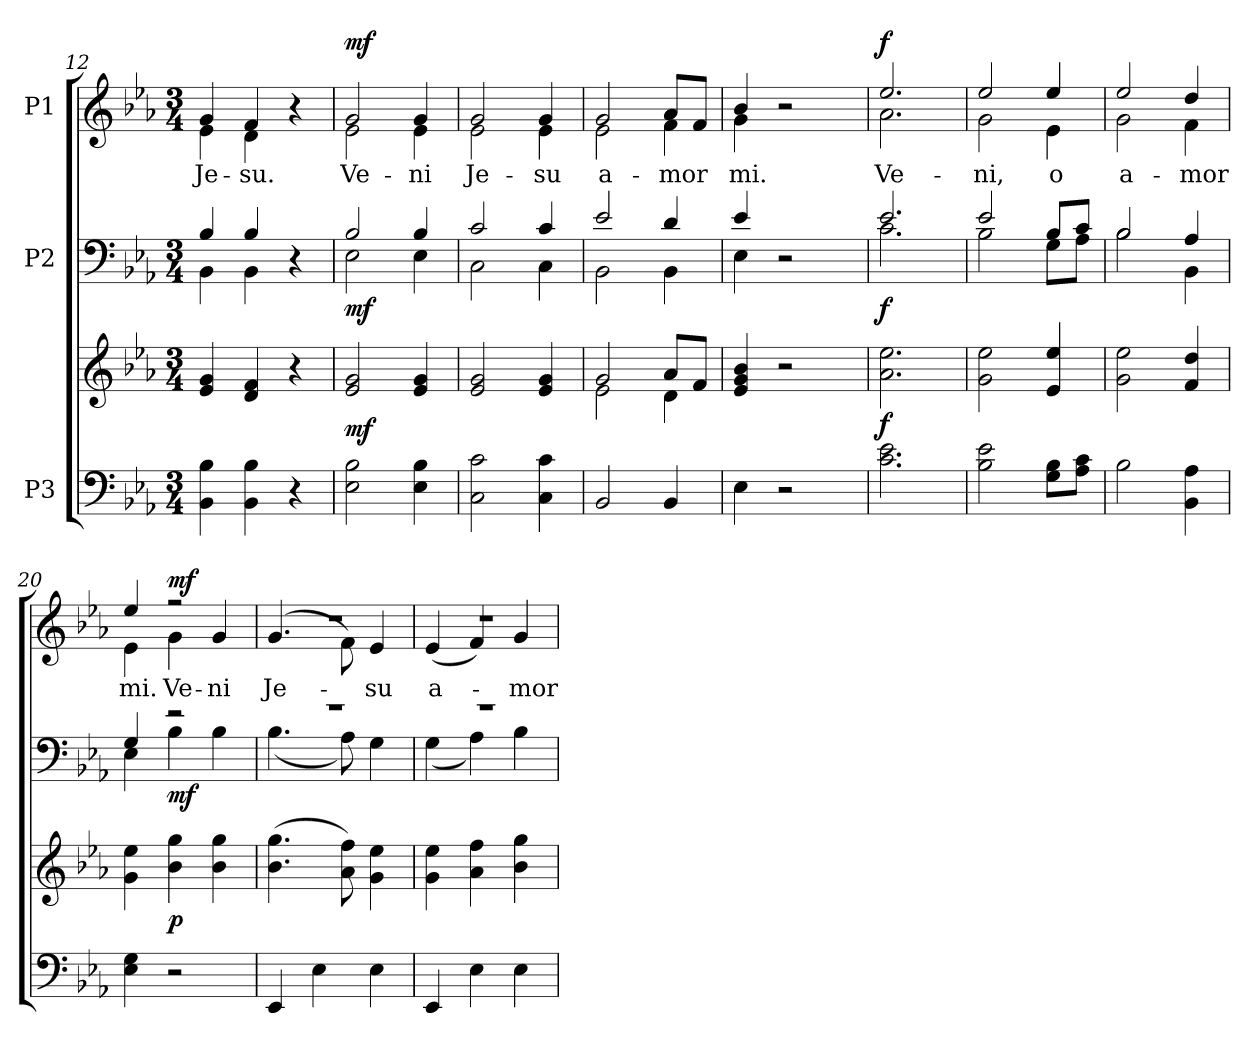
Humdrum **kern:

**kern	**kern	**dynam	**kern	**dynam	**kern	**text	**dynam
*part3	*part3	*part3	*part2	*part2	*part1	*part1	*part1
*staff4	*staff3	*staff3/4	*staff2	*staff2	*staff1	*staff1	*staff1
*I"P3	*	*	*I"P2	*	*I"P1	*	*
*clefF4	*clefG2	*	*clefF4	*	*clefG2	*	*
*k[b-e-a-]	*k[b-e-a-]	*	*k[b-e-a-]	*	*k[b-e-a-]	*	*
*E-:	*E-:	*	*E-:	*	*E-:	*	*
*M3/4	*M3/4	*	*M3/4	*	*M3/4	*	*
=12	=12	=12	=12	=12	=12	=12	=12
*^	*^	*	*^	*	*^	*	*
!	!	!	!	!	!	!	!	!	!	!LO:LY:b:color=#000000	!
4BB-i\ 4B-i	4BBB-i/yy	4e-i/ 4gi	2ryy	.	4B-i/	4BB-i\	.	4gi/	4e-i\	Je-	.
!	!	!	!	!	!	!	!	!	!	!LO:LY:b:color=#000000	!
4BB-i\ 4B-i	4BBB-i/yy	4di/ 4fi	.	.	4B-i/	4BB-i\	.	4fi/	4di\	-su.	.
4r	4ryy	4r	4ryy	.	4r	4ryy	.	4r	4ryy	.	.
*	*	*v	*v	*	*	*	*	*	*	*	*
=13	=13	=13	=13	=13	=13	=13	=13	=13	=13	=13
*	*	*^	*	*	*	*	*	*	*	*
!	!	!	!	!	!	!	!	!	!	!LO:LY:b:color=#000000	!
*	*	*v	*v	*	*	*	*	*	*	*	*
2E-i\ 2B-i	2EE-i/yy	2e-i/ 2gi	mf	2B-i/	2E-i\	mf	2gi/	2e-i\	Ve-	mf
!	!	!	!	!	!	!	!	!	!LO:LY:b:color=#000000	!
4E-i\ 4B-i	4EE-i/yy	4e-i/ 4gi	.	4B-i/	4E-i\	.	4gi/	4e-i\	-ni	.
=14	=14	=14	=14	=14	=14	=14	=14	=14	=14	=14
!	!	!	!	!	!	!	!	!	!LO:LY:b:color=#000000	!
2Ci\ 2ci	2CCi/yy	2e-i/ 2gi	.	2ci/	2Ci\	.	2gi/	2e-i\	Je-	.
!	!	!	!	!	!	!	!	!	!LO:LY:b:color=#000000	!
4Ci\ 4ci	4CCi/yy	4e-i/ 4gi	.	4ci/	4Ci\	.	4gi/	4e-i\	-su	.
=15	=15	=15	=15	=15	=15	=15	=15	=15	=15	=15
*	*	*^	*	*	*	*	*	*	*	*
!	!	!	!	!	!	!	!	!	!	!LO:LY:b:color=#000000	!
2BB-i/	2BBB-i/yy	2gi/	2e-i\	.	2e-i/	2BB-i\	.	2gi/	2e-i\	a-	.
!	!	!	!	!	!	!	!	!	!	!LO:LY:b:color=#000000	!
4BB-i/	4BBB-i/yy	8a-i/L	4di\	.	4di/	4BB-i\	.	8a-i/L	4fi\	-mor	.
.	.	8fi/J	.	.	.	.	.	8fi/J	.	.	.
*	*	*v	*v	*	*	*	*	*	*	*	*
=16	=16	=16	=16	=16	=16	=16	=16	=16	=16	=16
*	*^	*	*	*	*	*	*	*	*	*
!	!	!	!	!	!	!	!	!	!	!LO:LY:b:color=#000000	!
4E-i\	4ryy	4EE-i/yy	4e-i/ 4gi 4b-i	.	4e-i/	4E-i\	.	4b-i/	4gi\	mi.	.
2r	2ryy	4ryy	2r	.	2r	2ryy	.	2r	2ryy	.	.
.	.	4ryy	.	.	.	.	.	.	.	.	.
*	*v	*v	*	*	*	*	*	*	*	*	*
!!LO:PB:g=z	!!
=17	=17	=17	=17	=17	=17	=17	=17	=17	=17	=17
*	*^	*	*	*	*	*	*	*	*	*
!	!	!	!	!	!	!	!	!	!	!LO:LY:b:color=#000000	!
*	*v	*v	*	*	*	*	*	*	*	*	*
2.ci\ 2.e-i	2.Ci/yy	2.a-i\ 2.ee-i	f	2.e-i/	2.ci\	f	2.ee-i/	2.a-i\	Ve-	f
=18	=18	=18	=18	=18	=18	=18	=18	=18	=18	=18
!	!	!	!	!	!	!	!	!	!LO:LY:b:color=#000000	!
2B-i\ 2e-i	2BB-i/yy	2gi\ 2ee-i	.	2e-i/	2B-i\	.	2ee-i/	2gi\	-ni,	.
!	!	!	!	!	!	!	!	!	!LO:LY:b:color=#000000	!
8Gi\ 8B-iL	8GGi\Lyy	4e-i/ 4ee-i	.	8B-i/L	8Gi\L	.	4ee-i/	4e-i\	o	.
8A-i\ 8ciJ	8AA-i\Jyy	.	.	8ci/J	8A-i\J	.	.	.	.	.
=19	=19	=19	=19	=19	=19	=19	=19	=19	=19	=19
!	!	!	!	!	!	!	!	!	!LO:LY:b:color=#000000	!
2B-i\	2BB-i/yy	2gi\ 2ee-i	.	2B-i/	2B-i\	.	2ee-i/	2gi\	a-	.
!	!	!	!	!	!	!	!	!	!LO:LY:b:color=#000000	!
4BB-i\ 4A-i	4BBB-i/yy	4fi/ 4ddi	.	4A-i/	4BB-i\	.	4ddi/	4fi\	-mor	.
=20	=20	=20	=20	=20	=20	=20	=20	=20	=20	=20
!	!	!	!	!	!	!	!	!	!LO:LY:b:color=#000000	!
4E-i\ 4Gi	4EE-i/yy	4gi\ 4ee-i	.	4Gi/	4E-i\	.	4ee-i/	4e-i\	mi.	.
!	!	!	!	!	!	!	!	!	!LO:LY:b:color=#000000	!
2r	2ryy	4b-i\ 4ggi	p	2r	4B-i\	mf	2r	4gi\	Ve-	mf
!	!	!	!	!	!	!	!	!	!LO:LY:b:color=#000000	!
.	.	4b-i\ 4ggi	.	.	4B-i\	.	.	4gi/	-ni	.
*v	*v	*	*	*	*	*	*	*	*	*
=21	=21	=21	=21	=21	=21	=21	=21	=21	=21
!	!	!	!LO:N:vis=1	!	!	!LO:N:vis=1	!	!	!
!	!	!	!	!	!	!	!	!LO:LY:b:color=#000000	!
4EE-i/	(4.b-i\ 4.ggi	.	2.r	(4.B-i\	.	2.r	(4.gi/	Je-	.
4E-i\	.	.	.	.	.	.	.	.	.
.	8a-i\ 8ffi)	.	.	8A-i\)	.	.	8fi\)	.	.
!	!	!	!	!	!	!	!	!LO:LY:b:color=#000000	!
4E-i\	4gi\ 4ee-i	.	.	4Gi\	.	.	4e-i/	-su	.
=22	=22	=22	=22	=22	=22	=22	=22	=22	=22
!	!	!	!LO:N:vis=1	!	!	!LO:N:vis=1	!	!	!
!	!	!	!	!	!	!	!	!LO:LY:b:color=#000000	!
4EE-i/	4gi\ 4ee-i	.	2.r	(4Gi\	.	2.r	(4e-i/	a-	.
4E-i\	4a-i\ 4ffi	.	.	4A-i\)	.	.	4fi/)	.	.
!	!	!	!	!	!	!	!	!LO:LY:b:color=#000000	!
4E-i\	4b-i\ 4ggi	.	.	4B-i\	.	.	4gi/	-mor	.
*	*	*	*v	*v	*	*	*	*	*
*	*	*	*	*	*v	*v	*	*
=	=	=	=	=	=	=	=
*-	*-	*-	*-	*-	*-	*-	*-
